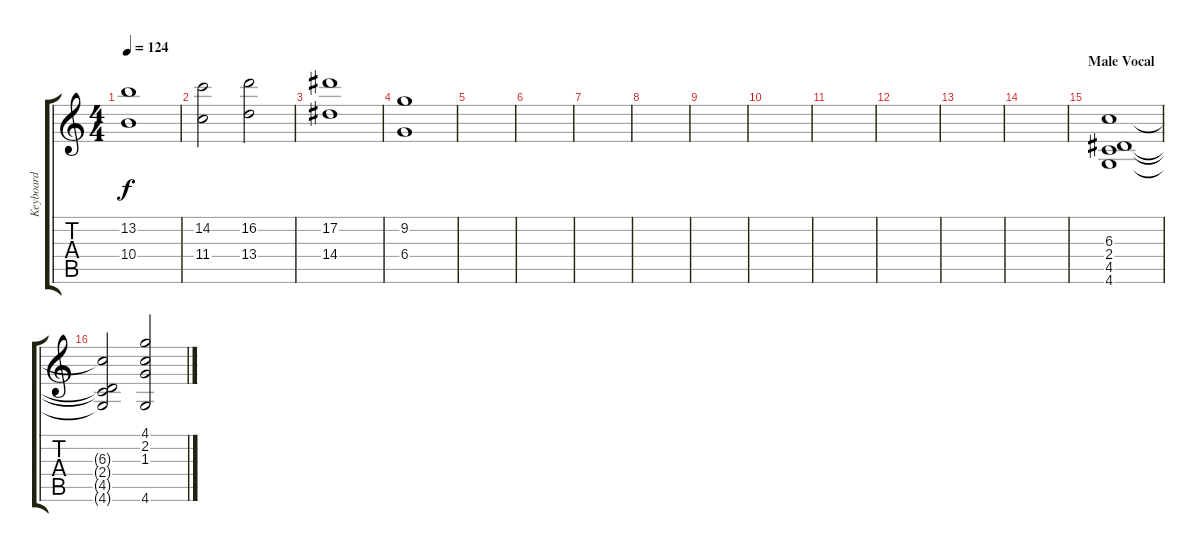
\track ("Keyboard" "Keyboard") {instrument stringensemble1}
\staff {score tabs}
\tuning (Eb5 Bb4 Gb4 Db4 Ab3 Eb3) {hide}
\ts (4 4)
\tempo 124
\clef g2
\ks c
(13.2 10.4).1{dy f} |
(14.2 11.4).2 (16.2 13.4).2 |
(17.2 14.4).1 |
(9.2 6.4).1 |
|
|
|
|
|
|
|
|
|
|
\section ("" "Male Vocal")
(6.3 2.4 4.5 4.6).1 |
(6.3{t} 2.4{t} 4.5{t} 4.6{t}).2 (4.1 2.2 1.3 4.6).2
